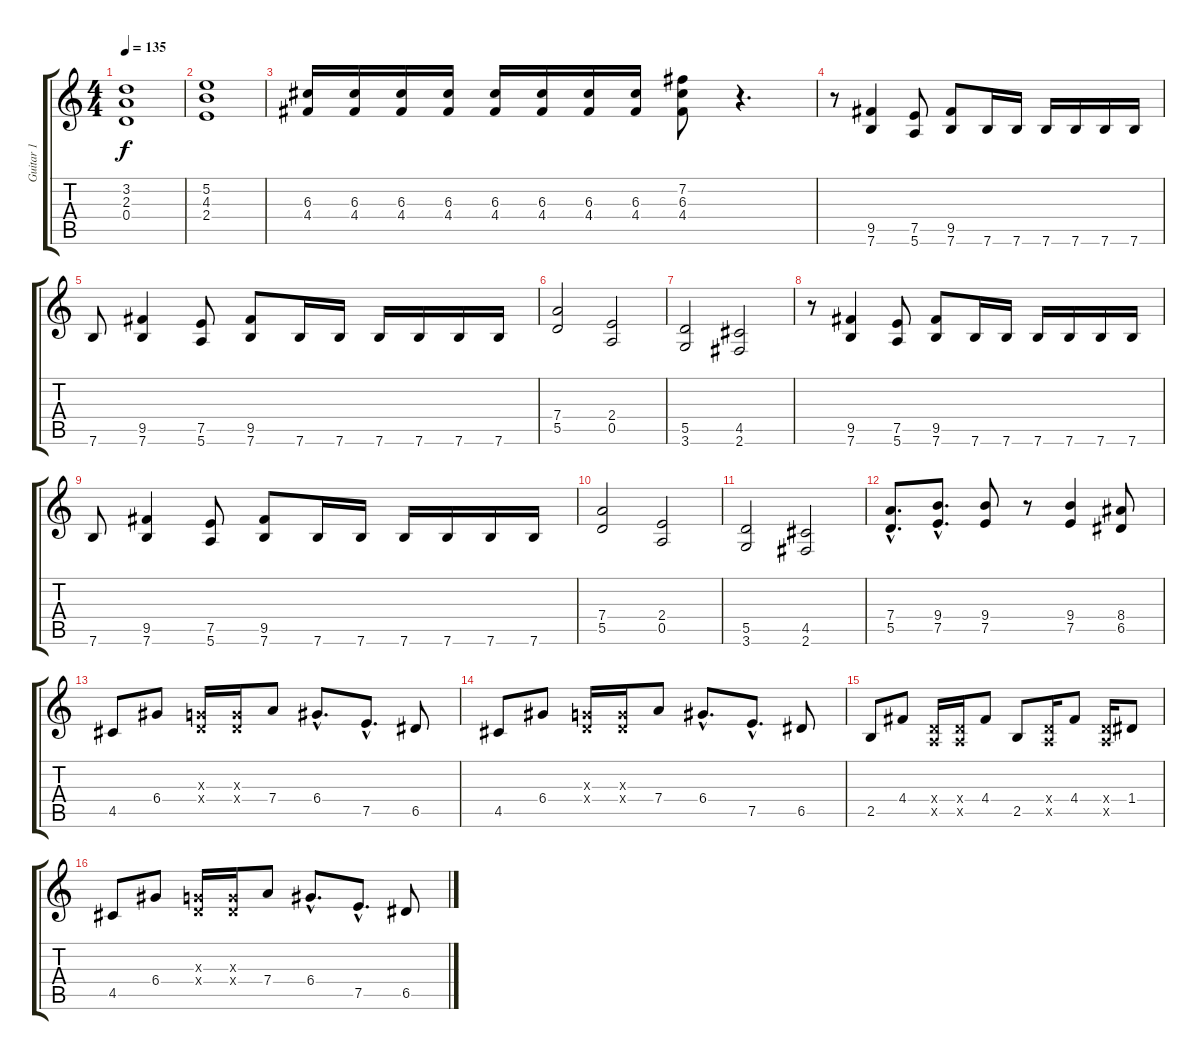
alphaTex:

\track ("Guitar 1" "Guitar 1") {instrument distortionguitar}
\staff {score tabs}
\tuning (E4 B3 G3 D3 A2 E2) {hide}
\ts (4 4)
\tempo 135
\clef g2
\ks c
(3.2 2.3 0.4).1{dy f} |
(5.2 4.3 2.4).1 |
(6.3 4.4).16 (6.3 4.4).16 (6.3 4.4).16 (6.3 4.4).16 (6.3 4.4).16 (6.3 4.4).16 (6.3 4.4).16 (6.3 4.4).16 (7.2 6.3 4.4).8 r.4{d} |
r.8 (9.5 7.6).4 (7.5 5.6).8 (9.5 7.6).8 7.6.16 7.6.16 7.6.16 7.6.16 7.6.16 7.6.16 |
7.6.8 (9.5 7.6).4 (7.5 5.6).8 (9.5 7.6).8 7.6.16 7.6.16 7.6.16 7.6.16 7.6.16 7.6.16 |
(7.4 5.5).2 (2.4 0.5).2 |
(5.5 3.6).2 (4.5 2.6).2 |
r.8 (9.5 7.6).4 (7.5 5.6).8 (9.5 7.6).8 7.6.16 7.6.16 7.6.16 7.6.16 7.6.16 7.6.16 |
7.6.8 (9.5 7.6).4 (7.5 5.6).8 (9.5 7.6).8 7.6.16 7.6.16 7.6.16 7.6.16 7.6.16 7.6.16 |
(7.4 5.5).2 (2.4 0.5).2 |
(5.5 3.6).2 (4.5 2.6).2 |
(7.4{hac} 5.5{hac}).8{d} (9.4{hac} 7.5{hac}).8{d} (9.4 7.5).8 r.8 (9.4 7.5).4 (8.4 6.5).8 |
4.5.8 6.4.8 (0.3{x} 0.4{x}).16 (0.3{x} 0.4{x}).16 7.4.8 6.4{hac}.8{d} 7.5{hac}.8{d} 6.5.8 |
4.5.8 6.4.8 (0.3{x} 0.4{x}).16 (0.3{x} 0.4{x}).16 7.4.8 6.4{hac}.8{d} 7.5{hac}.8{d} 6.5.8 |
2.5.8 4.4.8 (0.4{x} 0.5{x}).16 (0.4{x} 0.5{x}).16 4.4.8 2.5.8 (0.4{x} 0.5{x}).16 4.4.8 (0.4{x} 0.5{x}).16 1.4.8 |
4.5.8 6.4.8 (0.3{x} 0.4{x}).16 (0.3{x} 0.4{x}).16 7.4.8 6.4{hac}.8{d} 7.5{hac}.8{d} 6.5.8
